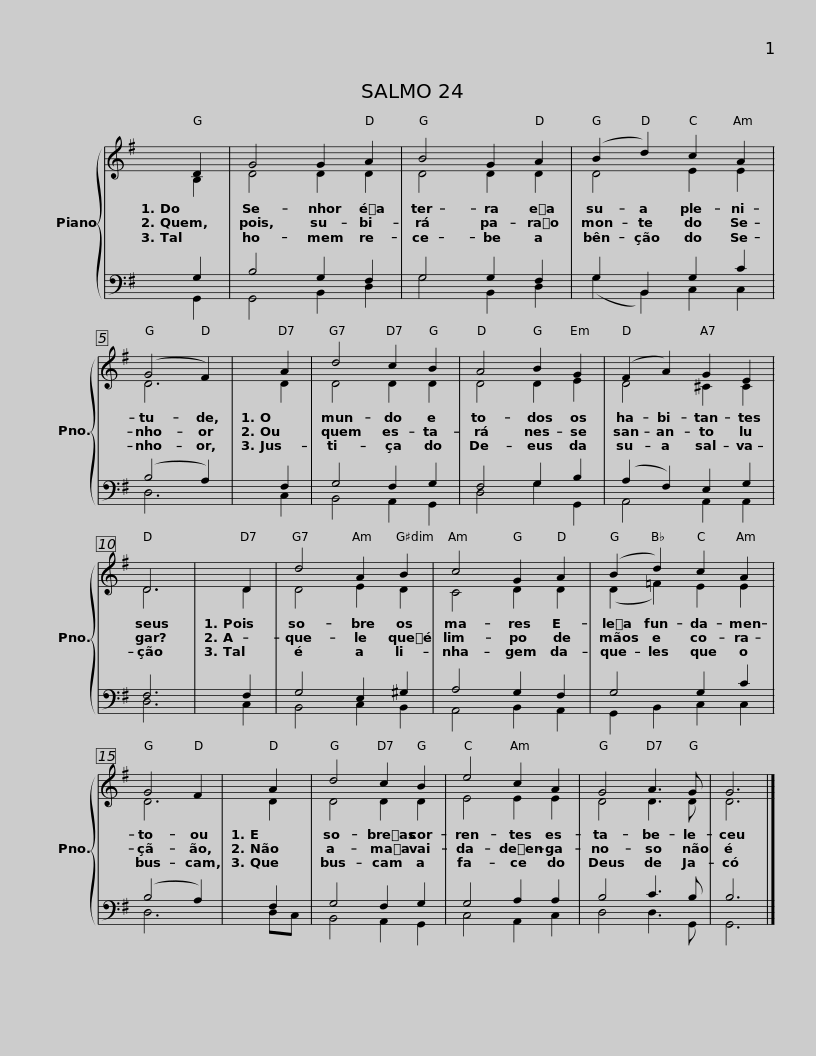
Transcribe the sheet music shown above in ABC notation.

X:1
%%score { ( 1 2 ) | ( 3 4 ) }
L:1/8
M:none
I:linebreak $
K:G
V:1 treble
V:2 treble
V:3 bass
V:4 bass
V:1
 D2 | G4 G2 A2 | B4 G2 A2 | (B2 d2) c2 A2 | (G4 F2) |$ %5
 A2 | d4 c2 B2 | A4 B2 G2 | (F2 A2) G2 E2 | D6 |$ %10
 D2 | d4 A2 B2 | c4 G2 A2 | (B2 d2) c2 A2 | G4 F2 |$ %15
 A2 | d4 c2 B2 | e4 c2 A2 | G4 A3 G | G6 |] %20
V:2
 B,2 | D4 D2 D2 | D4 D2 D2 | D4 E2 E2 | D6 |$ %5
 D2 | D4 D2 D2 | D4 D2 E2 | D4 ^C2 C2 | D6 |$ %10
 D2 | D4 E2 D2 | C4 D2 D2 | (D2 =F2) E2 E2 | D6 |$ %15
 D2 | D4 D2 D2 | E4 E2 E2 | D4 D3 D | D6 |] %20
V:3
 G,2 | B,4 G,2 F,2 | G,4 G,2 F,2 | G,2 B,,2 G,2 C2 | (B,4 A,2) |$ %5
 F,2 | G,4 F,2 G,2 | F,4 G,2 B,2 | (A,2 F,2) E,2 G,2 | F,6 |$ %10
 F,2 | G,4 E,2 ^G,2 | A,4 G,2 F,2 | G,4 G,2 C2 | (B,4 A,2) |$ %15
 F,2 | G,4 F,2 G,2 | G,4 A,2 A,2 | B,4 C3 B, | B,6 |] %20
V:4
 G,,2 | G,,4 B,,2 D,2 | G,4 B,,2 D,2 | (G,2 B,,2) C,2 C,2 | D,6 |$ %5
 C,2 | B,,4 A,,2 G,,2 | D,4 G,2 G,,2 | A,,4 A,,2 A,,2 | D,6 |$ %10
 C,2 | B,,4 C,2 B,,2 | A,,4 B,,2 A,,2 | G,,2 B,,2 C,2 C,2 | D,6 |$ %15
 D,C, | B,,4 A,,2 G,,2 | C,4 A,,2 C,2 | D,4 D,3 G,, | G,,6 |] %20
